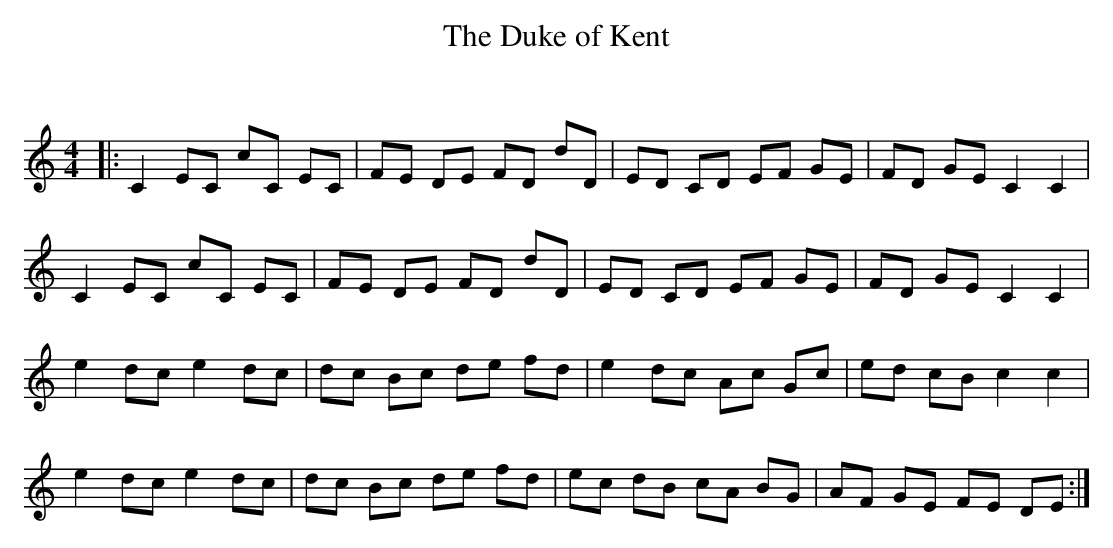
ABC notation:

X:1
T: The Duke of Kent
C:
Q: 232
K:C
M:4/4
L:1/8
|:C2 EC cC EC|FE DE FD dD|ED CD EF GE|FD GE C2 C2|
C2 EC cC EC|FE DE FD dD|ED CD EF GE|FD GE C2 C2|
e2 dc e2 dc|dc Bc de fd|e2 dc Ac Gc|ed cB c2 c2|
e2 dc e2 dc|dc Bc de fd|ec dB cA BG|AF GE FE DE:|
